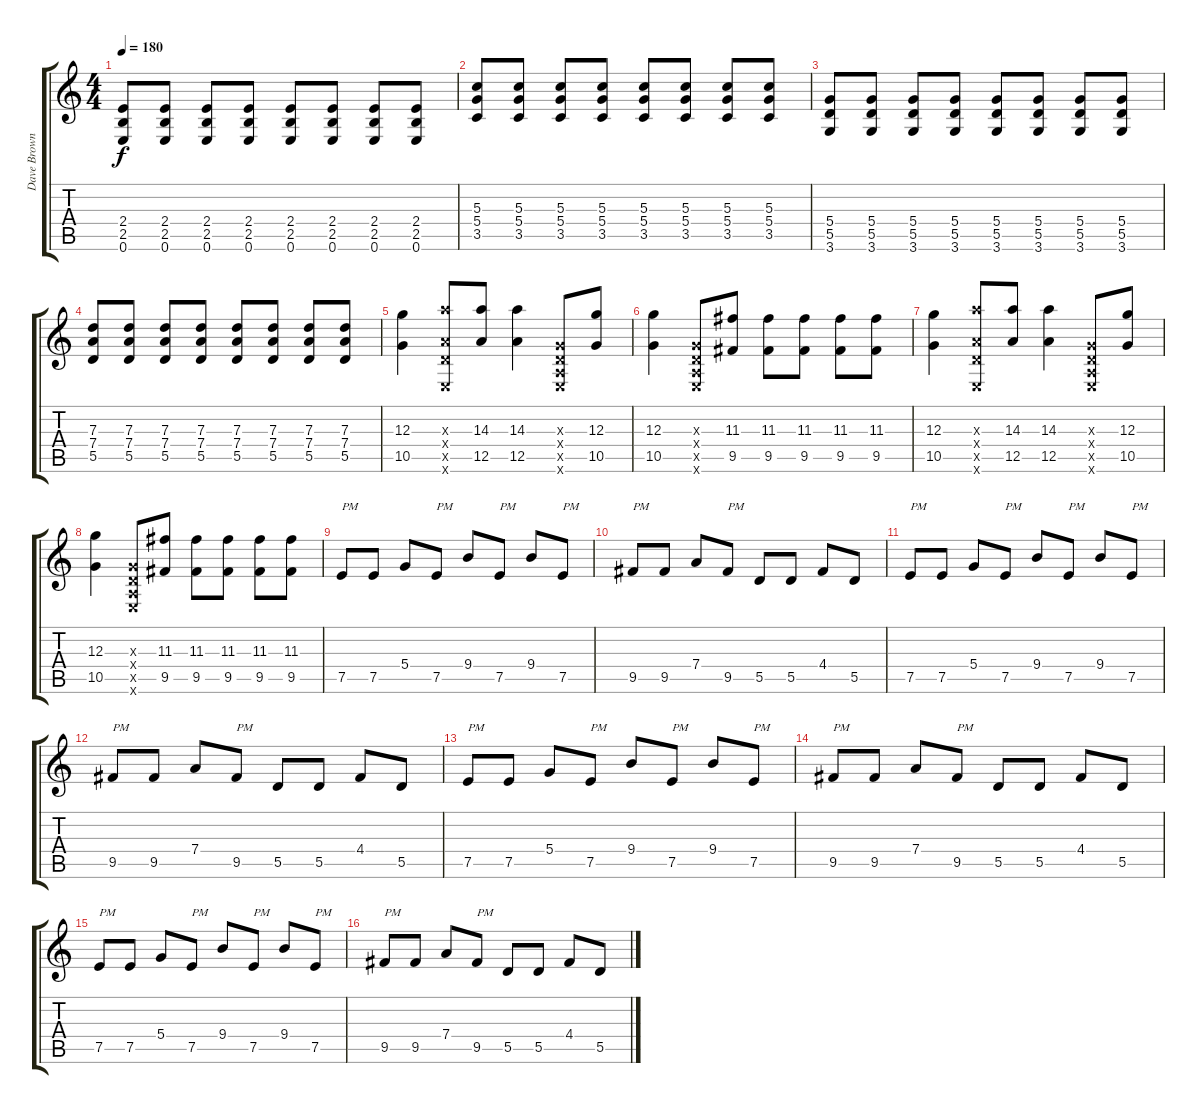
\track ("Dave Brownsound" "Dave Brown") {instrument distortionguitar}
\staff {score tabs}
\tuning (E4 B3 G3 D3 A2 E2) {hide}
\ts (4 4)
\tempo 180
\clef g2
\ks c
(2.4 2.5 0.6).8{dy f} (2.4 2.5 0.6).8 (2.4 2.5 0.6).8 (2.4 2.5 0.6).8 (2.4 2.5 0.6).8 (2.4 2.5 0.6).8 (2.4 2.5 0.6).8 (2.4 2.5 0.6).8 |
(5.3 5.4 3.5).8 (5.3 5.4 3.5).8 (5.3 5.4 3.5).8 (5.3 5.4 3.5).8 (5.3 5.4 3.5).8 (5.3 5.4 3.5).8 (5.3 5.4 3.5).8 (5.3 5.4 3.5).8 |
(5.4 5.5 3.6).8 (5.4 5.5 3.6).8 (5.4 5.5 3.6).8 (5.4 5.5 3.6).8 (5.4 5.5 3.6).8 (5.4 5.5 3.6).8 (5.4 5.5 3.6).8 (5.4 5.5 3.6).8 |
(7.3 7.4 5.5).8 (7.3 7.4 5.5).8 (7.3 7.4 5.5).8 (7.3 7.4 5.5).8 (7.3 7.4 5.5).8 (7.3 7.4 5.5).8 (7.3 7.4 5.5).8 (7.3 7.4 5.5).8 |
(12.3 10.5).4 (14.3{x} 0.4{x} 12.5{x} 0.6{x}).8 (14.3 12.5).8 (14.3 12.5).4 (0.3{x} 0.4{x} 0.5{x} 0.6{x}).8 (12.3 10.5).8 |
(12.3 10.5).4 (0.3{x} 0.4{x} 0.5{x} 0.6{x}).8 (11.3 9.5).8 (11.3 9.5).8 (11.3 9.5).8 (11.3 9.5).8 (11.3 9.5).8 |
(12.3 10.5).4 (14.3{x} 0.4{x} 12.5{x} 0.6{x}).8 (14.3 12.5).8 (14.3 12.5).4 (0.3{x} 0.4{x} 0.5{x} 0.6{x}).8 (12.3 10.5).8 |
(12.3 10.5).4 (0.3{x} 0.4{x} 0.5{x} 0.6{x}).8 (11.3 9.5).8 (11.3 9.5).8 (11.3 9.5).8 (11.3 9.5).8 (11.3 9.5).8 |
7.5.8{txt "PM"} 7.5.8 5.4.8 7.5.8{txt "PM"} 9.4.8 7.5.8{txt "PM"} 9.4.8 7.5.8{txt "PM"} |
9.5.8{txt "PM"} 9.5.8 7.4.8 9.5.8{txt "PM"} 5.5.8 5.5.8 4.4.8 5.5.8 |
7.5.8{txt "PM"} 7.5.8 5.4.8 7.5.8{txt "PM"} 9.4.8 7.5.8{txt "PM"} 9.4.8 7.5.8{txt "PM"} |
9.5.8{txt "PM"} 9.5.8 7.4.8 9.5.8{txt "PM"} 5.5.8 5.5.8 4.4.8 5.5.8 |
7.5.8{txt "PM"} 7.5.8 5.4.8 7.5.8{txt "PM"} 9.4.8 7.5.8{txt "PM"} 9.4.8 7.5.8{txt "PM"} |
9.5.8{txt "PM"} 9.5.8 7.4.8 9.5.8{txt "PM"} 5.5.8 5.5.8 4.4.8 5.5.8 |
7.5.8{txt "PM"} 7.5.8 5.4.8 7.5.8{txt "PM"} 9.4.8 7.5.8{txt "PM"} 9.4.8 7.5.8{txt "PM"} |
9.5.8{txt "PM"} 9.5.8 7.4.8 9.5.8{txt "PM"} 5.5.8 5.5.8 4.4.8 5.5.8
